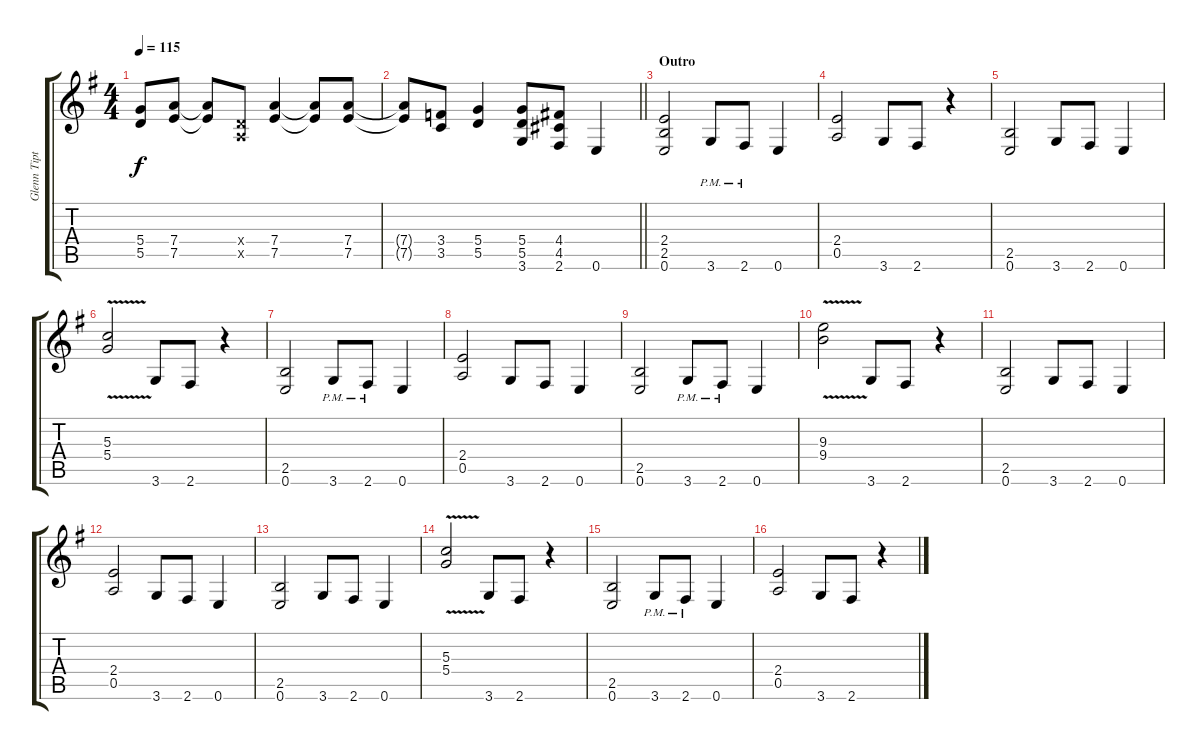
\track ("Glenn Tipton ?" "Glenn Tipt") {instrument overdrivenguitar}
\staff {score tabs}
\tuning (E4 B3 G3 D3 A2 E2) {hide}
\ts (4 4)
\tempo 115
\clef g2
\ks eminor
(5.4 5.5).8{dy f} (7.4 7.5).8 (7.4{t} 7.5{t}).8 (0.4{x} 0.5{x}).8 (7.4 7.5).4 (7.4{t} 7.5{t}).8 (7.4 7.5).8 |
\barLineRight lightlight
(7.4{t} 7.5{t}).8 (3.4 3.5).8 (5.4 5.5).4 (5.4 5.5 3.6).8 (4.4 4.5 2.6).8 0.6.4 |
\section ("" "Outro")
(2.4 2.5 0.6).2 3.6{pm}.8 2.6{pm}.8 0.6.4 |
(2.4 0.5).2 3.6.8 2.6.8 r.4 |
(2.5 0.6).2 3.6.8 2.6.8 0.6.4 |
(5.3{v} 5.4{v}).2 3.6.8 2.6.8 r.4 |
(2.5 0.6).2 3.6{pm}.8 2.6{pm}.8 0.6.4 |
(2.4 0.5).2 3.6.8 2.6.8 0.6.4 |
(2.5 0.6).2 3.6{pm}.8 2.6{pm}.8 0.6.4 |
(9.3{v} 9.4{v}).2 3.6.8 2.6.8 r.4 |
(2.5 0.6).2 3.6.8 2.6.8 0.6.4 |
(2.4 0.5).2 3.6.8 2.6.8 0.6.4 |
(2.5 0.6).2 3.6.8 2.6.8 0.6.4 |
(5.3{v} 5.4{v}).2 3.6.8 2.6.8 r.4 |
(2.5 0.6).2 3.6{pm}.8 2.6{pm}.8 0.6.4 |
(2.4 0.5).2 3.6.8 2.6.8 r.4
